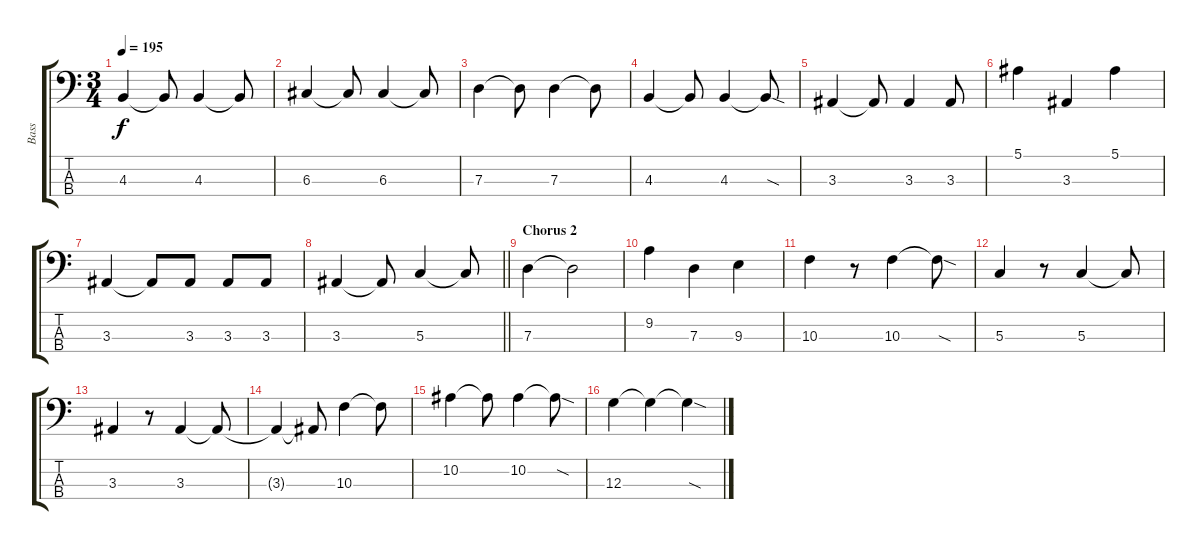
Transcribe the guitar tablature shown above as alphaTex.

\track ("Bass" "Bass") {instrument electricbassfinger}
\staff {score tabs}
\tuning (F2 C2 G1 D1) {hide}
\ts (3 4)
\tempo 195
\clef f4
\ks c
4.3.4{dy f} 4.3{t}.8 4.3.4 4.3{t}.8 |
6.3.4 6.3{t}.8 6.3.4 6.3{t}.8 |
7.3.4 7.3{t}.8 7.3.4 7.3{t}.8 |
4.3.4 4.3{t}.8 4.3.4 4.3{sod t}.8 |
3.3.4 3.3{t}.8 3.3.4 3.3.8 |
5.1.4 3.3.4 5.1.4 |
3.3.4 3.3{t}.8 3.3.8 3.3.8 3.3.8 |
\barLineRight lightlight
3.3.4 3.3{t}.8 5.3.4 5.3{t}.8 |
\section ("" "Chorus 2")
7.3.4 7.3{t}.2 |
9.2.4 7.3.4 9.3.4 |
10.3.4 r.8 10.3.4 10.3{sod t}.8 |
5.3.4 r.8 5.3.4 5.3{t}.8 |
3.3.4 r.8 3.3.4 3.3{t}.8 |
3.3{t}.4 3.3{t}.8 10.3.4 10.3{t}.8 |
10.2.4 10.2{t}.8 10.2.4 10.2{sod t}.8 |
12.3.4 12.3{t}.4 12.3{sod t}.4
